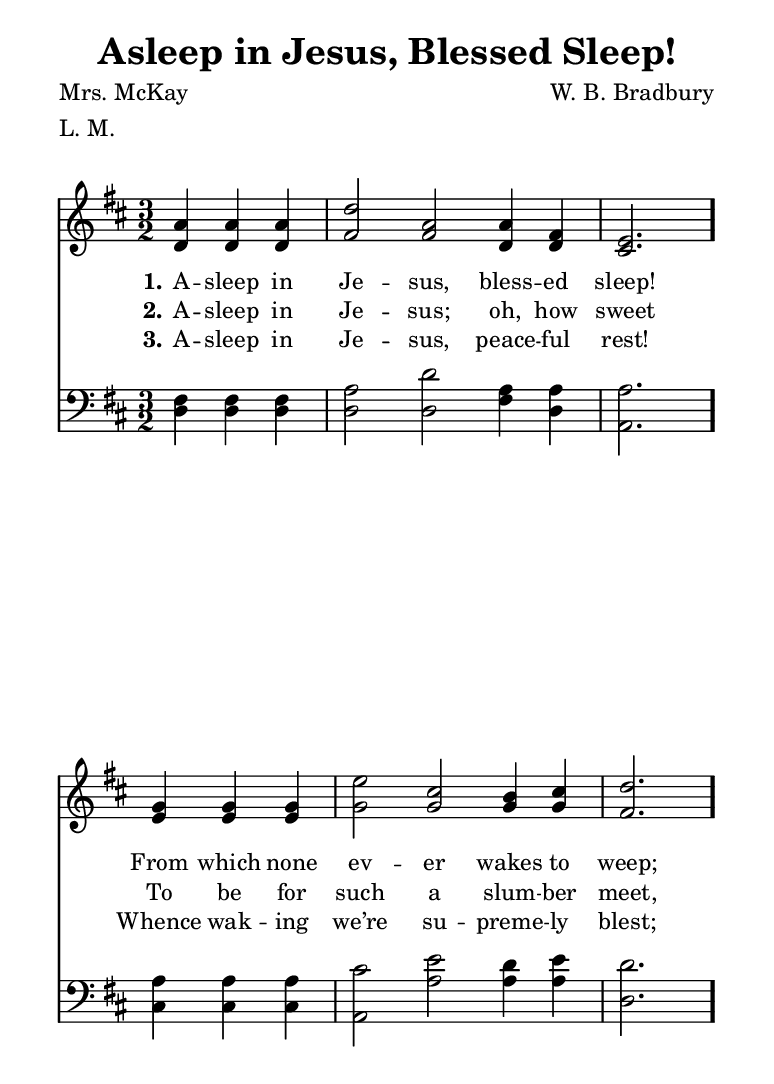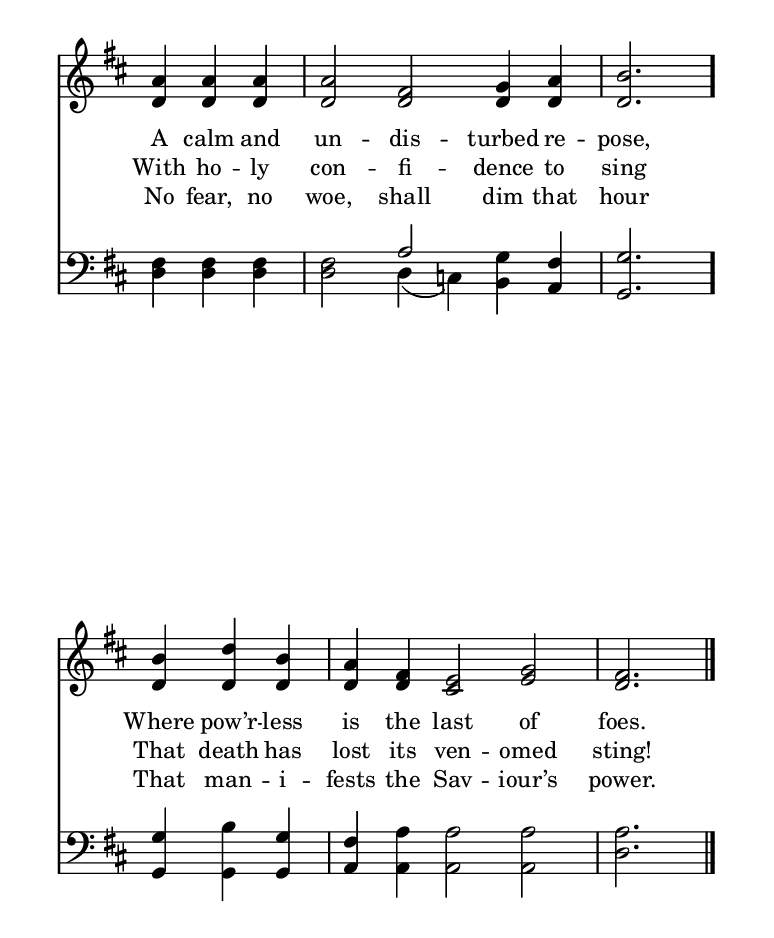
\include "common/global.ily"
\paper {
  \include "common/paper.ily"
  ragged-last-bottom = ##t
  system-system-spacing.padding = 8
score-markup-spacing.padding = 1
score-markup-spacing.basic-distance = 1

}

\header{
  hymnnumber = "205"
  title = "Asleep in Jesus, Blessed Sleep!"
  tunename = "Rest"
  meter = "L. M."
  poet = "Mrs. McKay"
  composer = "W. B. Bradbury"
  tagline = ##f
}

global = {
  \include "common/overrides.ily"
  \override Staff.TimeSignature.style = #'numbered
  \time 3/2
  \override Score.MetronomeMark.transparent = ##t % hide all fermata changes too
  \tempo 4=130
  \key d \major
  \partial 2.
  \autoBeamOff
}

notesSoprano = {
\global
\relative c'' {

  a4 a a | d2 a a4 fis | e2.
  g4 g g | e'2 cis b4 cis | d2.
  a4 a a | a2 fis g4 a | b2.
  b4 d b | a fis e2 g | fis2.

  \bar "|."

}
}

notesAlto = {
\global
\relative e' {

  d4 d d | fis2 fis d4 d | cis2.
  e4 e e | g2 g g4 g | fis2.
  d4 d d | d2 d d4 d | d2.
  d4 d d | d d cis2 e | d2.

}
}

notesTenor = {
\global
\relative a {

  fis4 fis fis | a2 d a4 a | a2.
  a4 a a | cis2 e d4 e | d2.
  fis,4 fis fis | fis2 a g4 fis | g2.
  g4 b g | fis4 a a2 a | a2.

}
}

notesBass = {
\global
\relative f {

  d4 d d | d2 d fis4 d | a2.
  cis4 cis cis | a2 a' a4 a | d,2.
  d4 d d | d2 d4( c) b a | g2.
  g4 g g | a a a2 a | d2.

}
}

wordsA = \lyricmode {
\set stanza = "1."

A -- sleep in Je -- sus, bless -- ed sleep! \bar "."
From which none ev -- er wakes to weep; \bar "."
A calm and un -- dis -- turbed re -- pose, \bar "."
Where pow’r -- less is the last of foes. \bar "."

}

wordsB = \lyricmode {
\set stanza = "2."

A -- sleep in Je -- sus; oh, how sweet
To be for such a slum -- ber meet,
With ho -- ly con -- fi -- dence to sing
That death has lost its ven -- omed sting!

}

wordsC = \lyricmode {
\set stanza = "3."

A -- sleep in Je -- sus, peace -- ful rest!
Whence wak -- ing we’re su -- preme -- ly blest;
No fear, no woe, shall dim that hour
That man -- i -- fests the Sav -- iour’s power.

}

\score {
  \context ChoirStaff <<
    \context Staff = upper <<
      \set Staff.autoBeaming = ##f
      \set ChoirStaff.systemStartDelimiter = #'SystemStartBar
      \set ChoirStaff.printPartCombineTexts = ##f
      \partcombine #'(2 . 11) \notesSoprano \notesAlto
      \context NullVoice = sopranos { \voiceOne << \notesSoprano >> }
      \context Lyrics = one   \lyricsto sopranos \wordsA
      \context Lyrics = two   \lyricsto sopranos \wordsB
      \context Lyrics = three \lyricsto sopranos \wordsC
    >>
    \context Staff = men <<
      \set Staff.autoBeaming = ##f
      \clef bass
      \set ChoirStaff.printPartCombineTexts = ##f
      \partcombine #'(2 . 11) \notesTenor \notesBass
    >>
  >>
  \layout {
    \include "common/layout.ily"
  }
  #(cond ((ly:get-option 'eog-midi-permitted) #{ \midi{
    \include "common/midi.ily"
  } #}))
}

\version "2.19.49"  % necessary for upgrading to future LilyPond versions.

% vi:set et ts=2 sw=2 ai nocindent syntax=lilypond:
